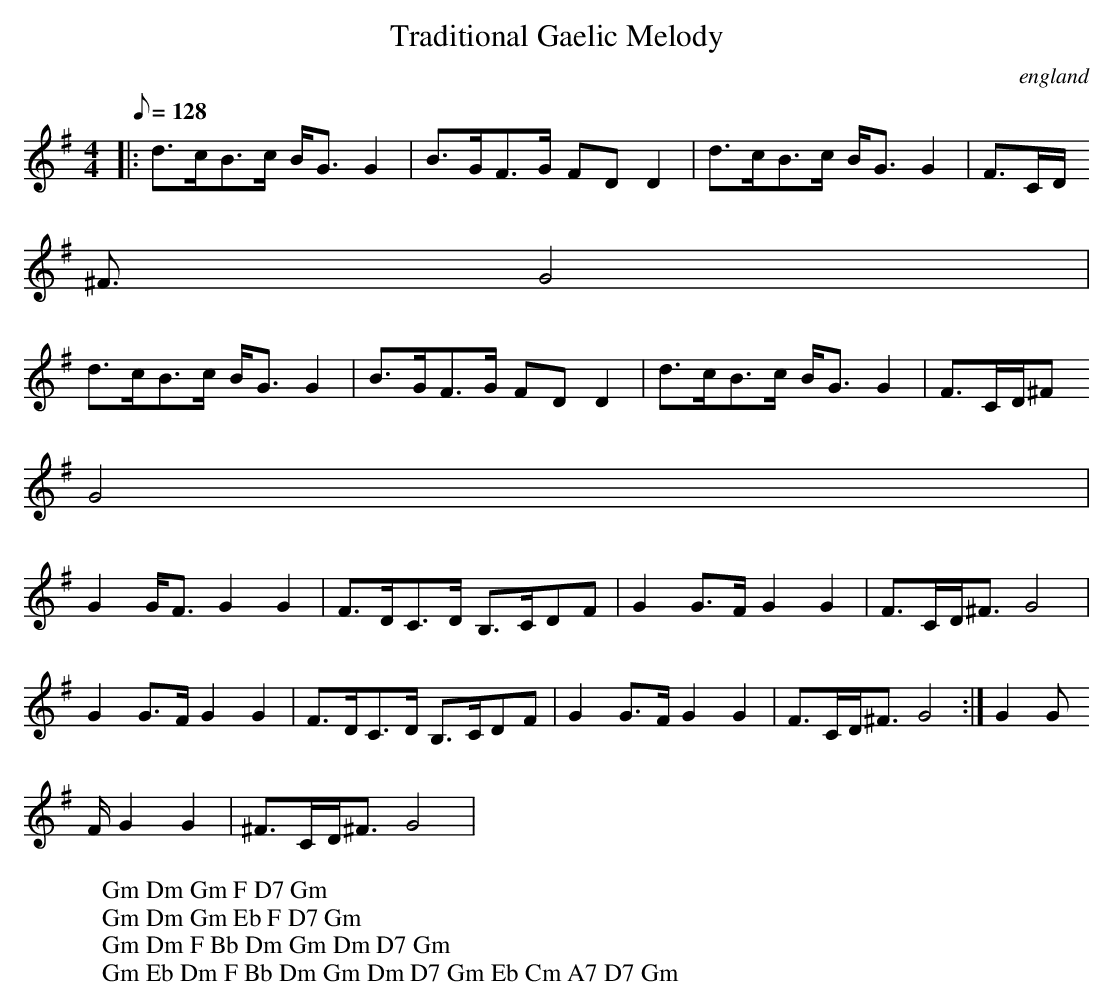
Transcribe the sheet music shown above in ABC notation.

X:1
T:Traditional Gaelic Melody
O:england
M:4/4
L:1/8
Q:128
K:G
|:d3/2c/B3/2c/ B/G3/2G2|B3/2G/F3/2G/ FDD2|d3/2c/B3/2c/ B/G3/2G2|F3/2C/D/
^F3/2 G4|
W: Gm Dm Gm F D7 Gm
d3/2c/B3/2c/ B/G3/2G2|B3/2G/F3/2G/ FDD2|d3/2c/B3/2c/ B/G3/2G2|F3/2C/D/^F
3/2 G4|
W: Gm Dm Gm Eb F D7 Gm
G2G/F3/2 G2G2|F3/2D/C3/2D/ B,3/2C/DF|G2G3/2F/ G2G2|F3/2C/D/^F3/2 G4|
W: Gm Dm F Bb Dm Gm Dm D7 Gm
G2G3/2F/ G2G2|F3/2D/C3/2D/ B,3/2C/DF|G2G3/2F/ G2G2|F3/2C/D/^F3/2 G4:|G2G
3/2F/ G2G2|^F3/2C/D/^F3/2 G4|
W: Gm Eb Dm F Bb Dm Gm Dm D7 Gm Eb Cm A7 D7 Gm
